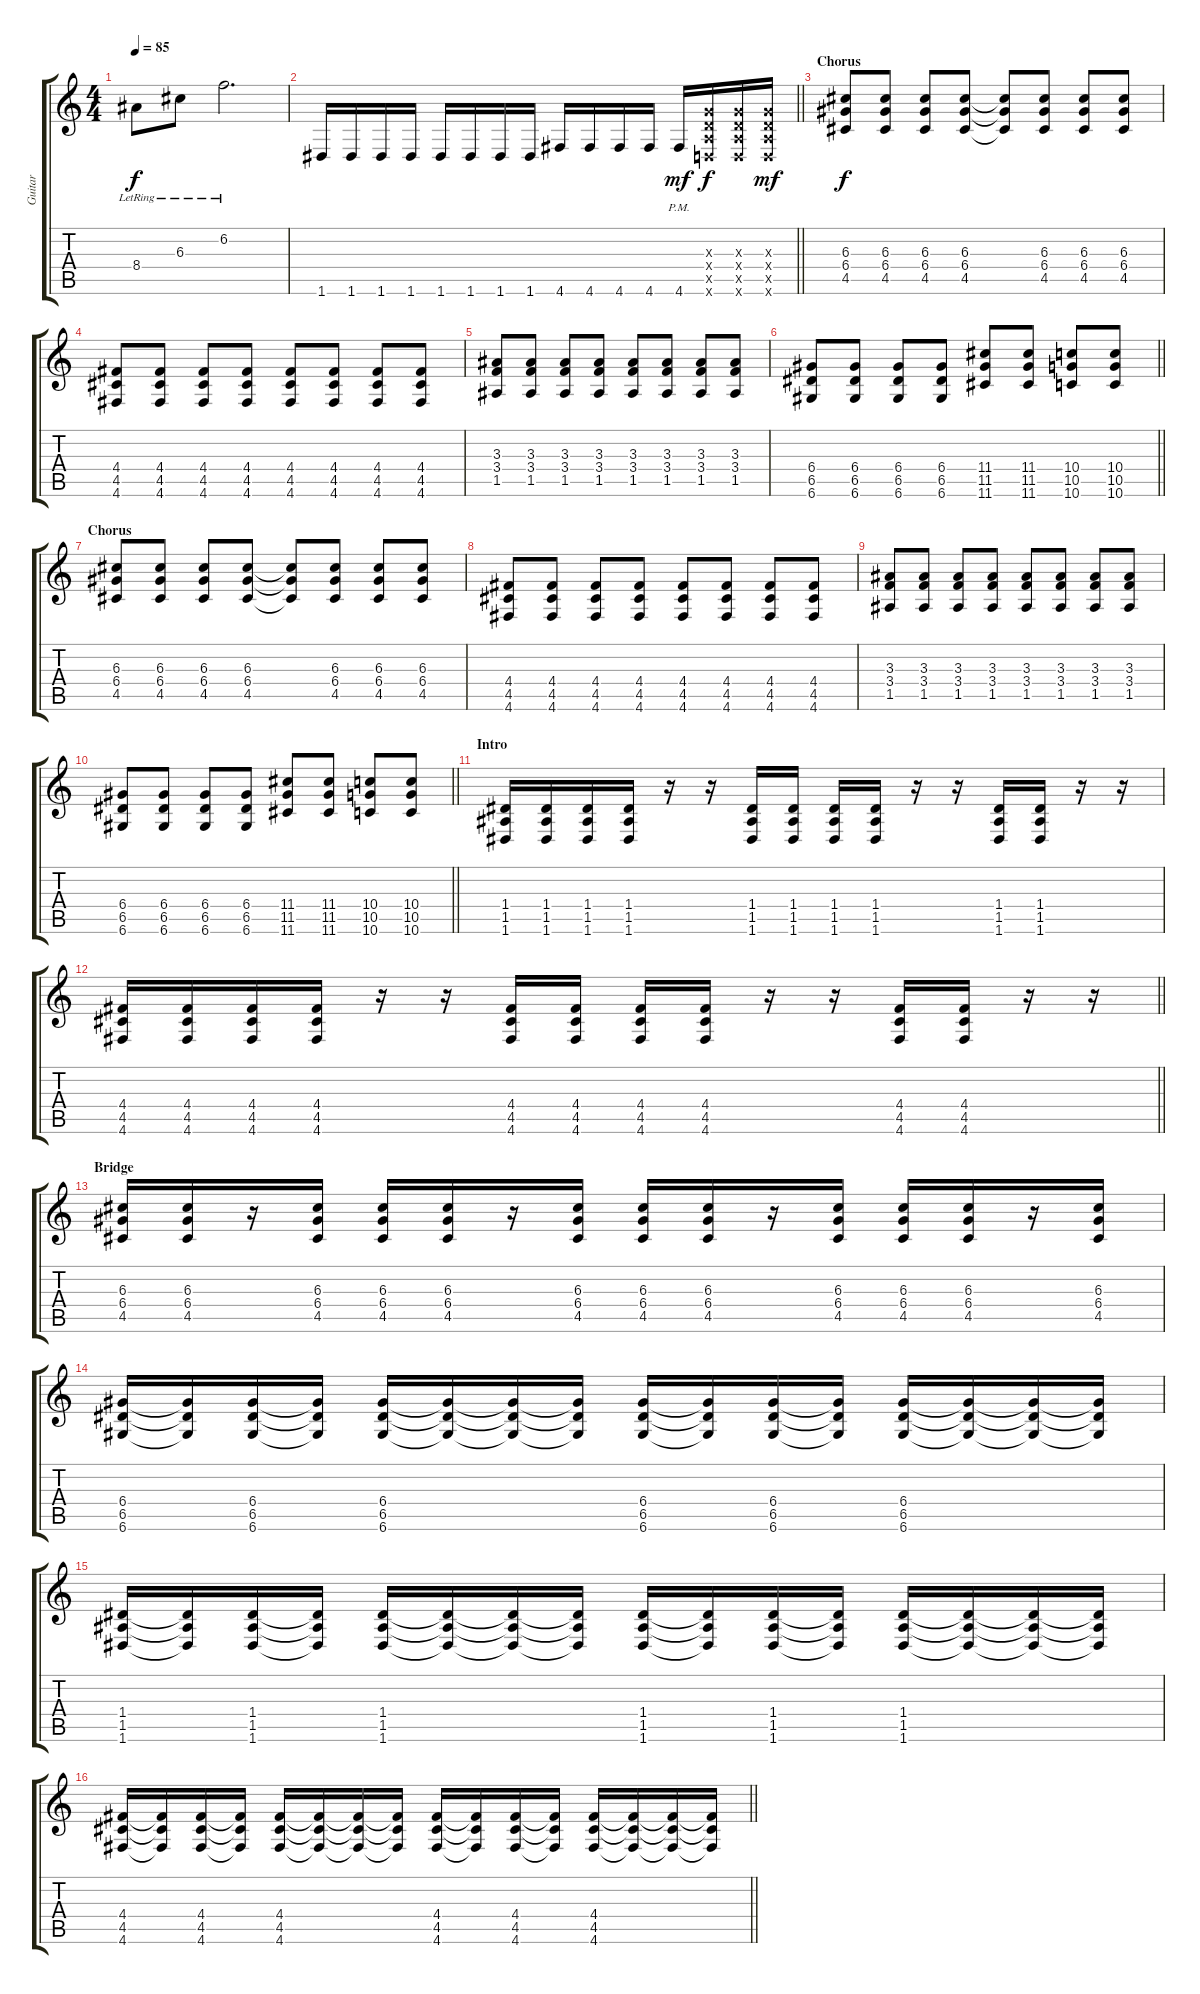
\track ("Guitar" "Guitar") {instrument overdrivenguitar}
\staff {score tabs}
\tuning (E4 B3 G3 D3 A2 D2) {hide}
\ts (4 4)
\tempo 85
\clef g2
\ks c
8.4{lr}.8{dy f} 6.3{lr}.8 6.2{lr}.2{d} |
\barLineRight lightlight
1.6.16{instrument overdrivenguitar} 1.6.16 1.6.16 1.6.16 1.6.16 1.6.16 1.6.16 1.6.16 4.6.16 4.6.16 4.6.16 4.6.16 4.6{pm}.16{dy mf} (0.3{x} 0.4{x} 0.5{x} 0.6{x}).16{dy f} (0.3{x} 0.4{x} 0.5{x} 0.6{x}).16 (0.3{x} 0.4{x} 0.5{x} 0.6{x}).16{dy mf} |
\section ("" "Chorus")
(6.3 6.4 4.5).8{dy f} (6.3 6.4 4.5).8 (6.3 6.4 4.5).8 (6.3 6.4 4.5).8 (6.3{t} 6.4{t} 4.5{t}).8 (6.3 6.4 4.5).8 (6.3 6.4 4.5).8 (6.3 6.4 4.5).8 |
(4.4 4.5 4.6).8 (4.4 4.5 4.6).8 (4.4 4.5 4.6).8 (4.4 4.5 4.6).8 (4.4 4.5 4.6).8 (4.4 4.5 4.6).8 (4.4 4.5 4.6).8 (4.4 4.5 4.6).8 |
(3.3 3.4 1.5).8 (3.3 3.4 1.5).8 (3.3 3.4 1.5).8 (3.3 3.4 1.5).8 (3.3 3.4 1.5).8 (3.3 3.4 1.5).8 (3.3 3.4 1.5).8 (3.3 3.4 1.5).8 |
\barLineRight lightlight
(6.4 6.5 6.6).8 (6.4 6.5 6.6).8 (6.4 6.5 6.6).8 (6.4 6.5 6.6).8 (11.4 11.5 11.6).8 (11.4 11.5 11.6).8 (10.4 10.5 10.6).8 (10.4 10.5 10.6).8 |
\section ("" "Chorus")
(6.3 6.4 4.5).8 (6.3 6.4 4.5).8 (6.3 6.4 4.5).8 (6.3 6.4 4.5).8 (6.3{t} 6.4{t} 4.5{t}).8 (6.3 6.4 4.5).8 (6.3 6.4 4.5).8 (6.3 6.4 4.5).8 |
(4.4 4.5 4.6).8 (4.4 4.5 4.6).8 (4.4 4.5 4.6).8 (4.4 4.5 4.6).8 (4.4 4.5 4.6).8 (4.4 4.5 4.6).8 (4.4 4.5 4.6).8 (4.4 4.5 4.6).8 |
(3.3 3.4 1.5).8 (3.3 3.4 1.5).8 (3.3 3.4 1.5).8 (3.3 3.4 1.5).8 (3.3 3.4 1.5).8 (3.3 3.4 1.5).8 (3.3 3.4 1.5).8 (3.3 3.4 1.5).8 |
\barLineRight lightlight
(6.4 6.5 6.6).8 (6.4 6.5 6.6).8 (6.4 6.5 6.6).8 (6.4 6.5 6.6).8 (11.4 11.5 11.6).8 (11.4 11.5 11.6).8 (10.4 10.5 10.6).8 (10.4 10.5 10.6).8 |
\section ("" "Intro")
(1.4 1.5 1.6).16 (1.4 1.5 1.6).16 (1.4 1.5 1.6).16 (1.4 1.5 1.6).16 r.16 r.16 (1.4 1.5 1.6).16 (1.4 1.5 1.6).16 (1.4 1.5 1.6).16 (1.4 1.5 1.6).16 r.16 r.16 (1.4 1.5 1.6).16 (1.4 1.5 1.6).16 r.16 r.16 |
\barLineRight lightlight
(4.4 4.5 4.6).16 (4.4 4.5 4.6).16 (4.4 4.5 4.6).16 (4.4 4.5 4.6).16 r.16 r.16 (4.4 4.5 4.6).16 (4.4 4.5 4.6).16 (4.4 4.5 4.6).16 (4.4 4.5 4.6).16 r.16 r.16 (4.4 4.5 4.6).16 (4.4 4.5 4.6).16 r.16 r.16 |
\section ("" "Bridge")
(6.3 6.4 4.5).16 (6.3 6.4 4.5).16 r.16 (6.3 6.4 4.5).16 (6.3 6.4 4.5).16 (6.3 6.4 4.5).16 r.16 (6.3 6.4 4.5).16 (6.3 6.4 4.5).16 (6.3 6.4 4.5).16 r.16 (6.3 6.4 4.5).16 (6.3 6.4 4.5).16 (6.3 6.4 4.5).16 r.16 (6.3 6.4 4.5).16 |
(6.4 6.5 6.6).16 (6.4{t} 6.5{t} 6.6{t}).16 (6.4 6.5 6.6).16 (6.4{t} 6.5{t} 6.6{t}).16 (6.4 6.5 6.6).16 (6.4{t} 6.5{t} 6.6{t}).16 (6.4{t} 6.5{t} 6.6{t}).16 (6.4{t} 6.5{t} 6.6{t}).16 (6.4 6.5 6.6).16 (6.4{t} 6.5{t} 6.6{t}).16 (6.4 6.5 6.6).16 (6.4{t} 6.5{t} 6.6{t}).16 (6.4 6.5 6.6).16 (6.4{t} 6.5{t} 6.6{t}).16 (6.4{t} 6.5{t} 6.6{t}).16 (6.4{t} 6.5{t} 6.6{t}).16 |
(1.4 1.5 1.6).16 (1.4{t} 1.5{t} 1.6{t}).16 (1.4 1.5 1.6).16 (1.4{t} 1.5{t} 1.6{t}).16 (1.4 1.5 1.6).16 (1.4{t} 1.5{t} 1.6{t}).16 (1.4{t} 1.5{t} 1.6{t}).16 (1.4{t} 1.5{t} 1.6{t}).16 (1.4 1.5 1.6).16 (1.4{t} 1.5{t} 1.6{t}).16 (1.4 1.5 1.6).16 (1.4{t} 1.5{t} 1.6{t}).16 (1.4 1.5 1.6).16 (1.4{t} 1.5{t} 1.6{t}).16 (1.4{t} 1.5{t} 1.6{t}).16 (1.4{t} 1.5{t} 1.6{t}).16 |
\barLineRight lightlight
(4.4 4.5 4.6).16 (4.4{t} 4.5{t} 4.6{t}).16 (4.4 4.5 4.6).16 (4.4{t} 4.5{t} 4.6{t}).16 (4.4 4.5 4.6).16 (4.4{t} 4.5{t} 4.6{t}).16 (4.4{t} 4.5{t} 4.6{t}).16 (4.4{t} 4.5{t} 4.6{t}).16 (4.4 4.5 4.6).16 (4.4{t} 4.5{t} 4.6{t}).16 (4.4 4.5 4.6).16 (4.4{t} 4.5{t} 4.6{t}).16 (4.4 4.5 4.6).16 (4.4{t} 4.5{t} 4.6{t}).16 (4.4{t} 4.5{t} 4.6{t}).16 (4.4{t} 4.5{t} 4.6{t}).16
